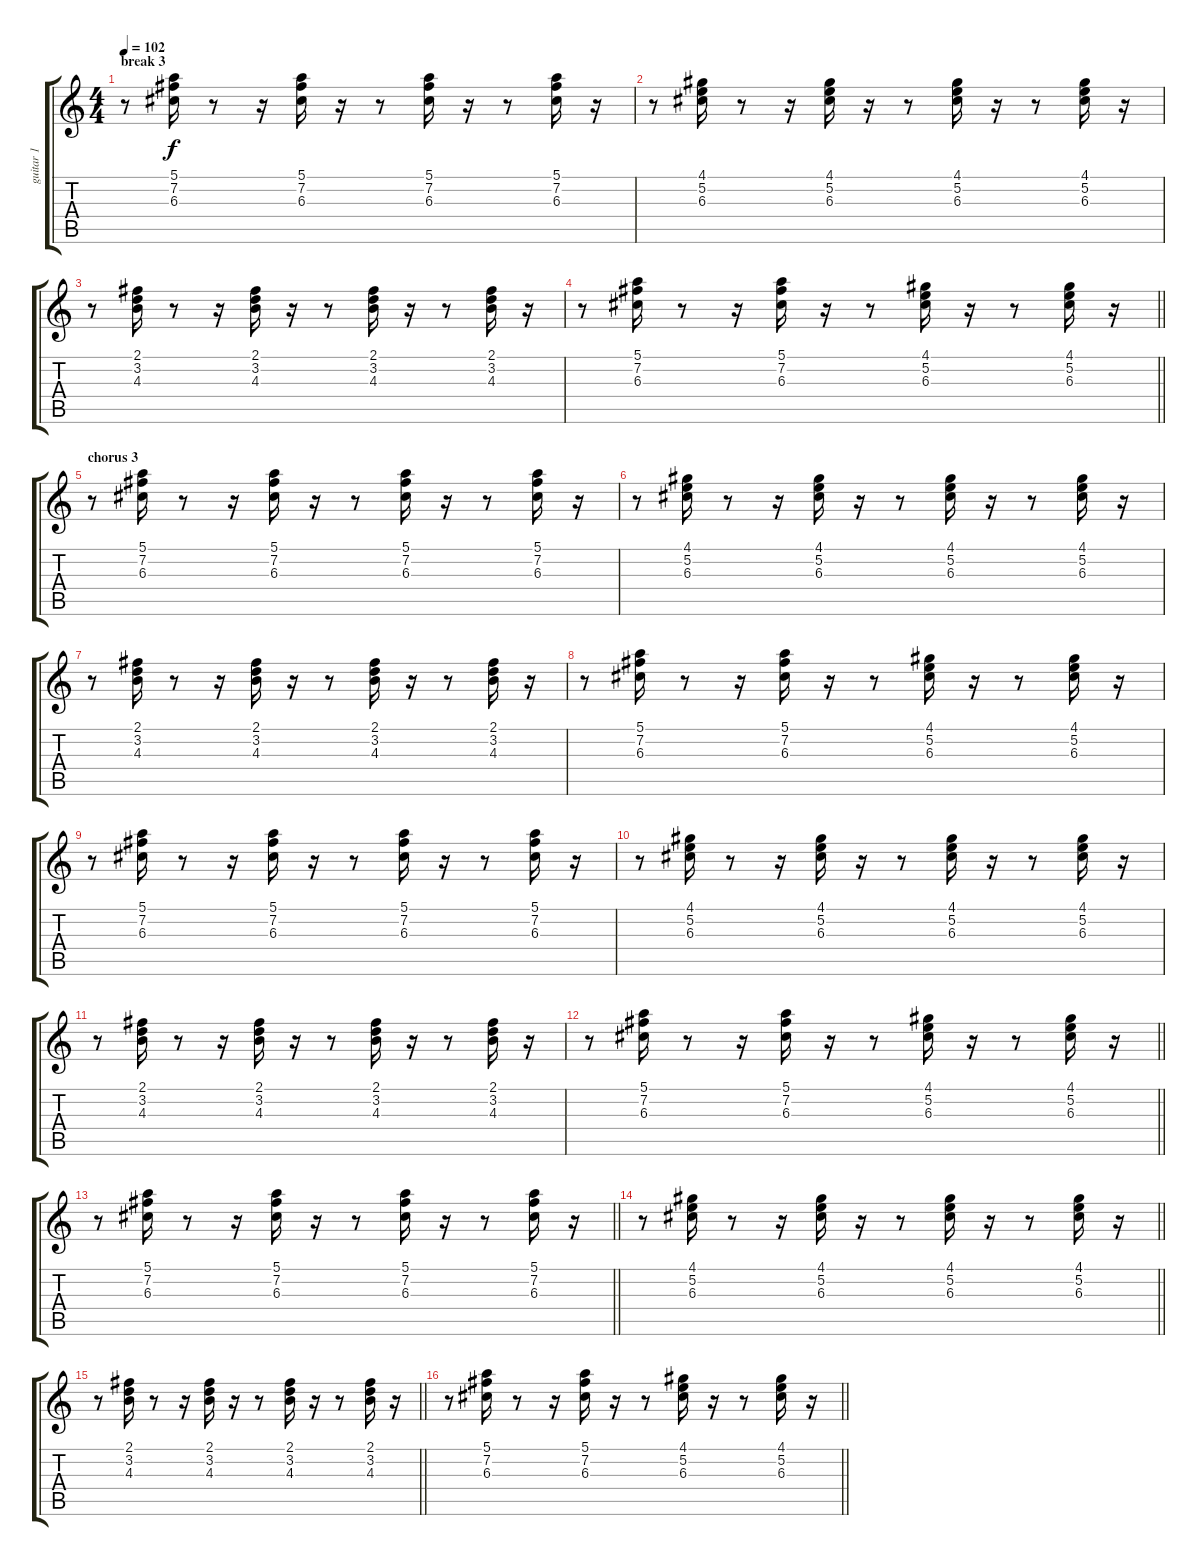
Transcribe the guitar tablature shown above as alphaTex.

\track ("guitar 1" "guitar 1") {instrument overdrivenguitar}
\staff {score tabs}
\tuning (E4 B3 G3 D3 A2 E2) {hide}
\ts (4 4)
\section ("" "break 3")
\tempo 102
\clef g2
\ks c
r.8{dy mp volume 16 instrument electricguitarjazz} (5.1 7.2 6.3).16{dy f} r.8 r.16 (5.1 7.2 6.3).16 r.16 r.8 (5.1 7.2 6.3).16 r.16 r.8 (5.1 7.2 6.3).16 r.16 |
r.8 (4.1 5.2 6.3).16 r.8 r.16 (4.1 5.2 6.3).16 r.16 r.8 (4.1 5.2 6.3).16 r.16 r.8 (4.1 5.2 6.3).16 r.16 |
r.8 (2.1 3.2 4.3).16 r.8 r.16 (2.1 3.2 4.3).16 r.16 r.8 (2.1 3.2 4.3).16 r.16 r.8 (2.1 3.2 4.3).16 r.16 |
\barLineRight lightlight
r.8 (5.1 7.2 6.3).16 r.8 r.16 (5.1 7.2 6.3).16 r.16 r.8 (4.1 5.2 6.3).16 r.16 r.8 (4.1 5.2 6.3).16 r.16 |
\section ("" "chorus 3")
r.8 (5.1 7.2 6.3).16 r.8 r.16 (5.1 7.2 6.3).16 r.16 r.8 (5.1 7.2 6.3).16 r.16 r.8 (5.1 7.2 6.3).16 r.16 |
r.8 (4.1 5.2 6.3).16 r.8 r.16 (4.1 5.2 6.3).16 r.16 r.8 (4.1 5.2 6.3).16 r.16 r.8 (4.1 5.2 6.3).16 r.16 |
r.8 (2.1 3.2 4.3).16 r.8 r.16 (2.1 3.2 4.3).16 r.16 r.8 (2.1 3.2 4.3).16 r.16 r.8 (2.1 3.2 4.3).16 r.16 |
r.8 (5.1 7.2 6.3).16 r.8 r.16 (5.1 7.2 6.3).16 r.16 r.8 (4.1 5.2 6.3).16 r.16 r.8 (4.1 5.2 6.3).16 r.16 |
r.8 (5.1 7.2 6.3).16 r.8 r.16 (5.1 7.2 6.3).16 r.16 r.8 (5.1 7.2 6.3).16 r.16 r.8 (5.1 7.2 6.3).16 r.16 |
r.8 (4.1 5.2 6.3).16 r.8 r.16 (4.1 5.2 6.3).16 r.16 r.8 (4.1 5.2 6.3).16 r.16 r.8 (4.1 5.2 6.3).16 r.16 |
r.8 (2.1 3.2 4.3).16 r.8 r.16 (2.1 3.2 4.3).16 r.16 r.8 (2.1 3.2 4.3).16 r.16 r.8 (2.1 3.2 4.3).16 r.16 |
\barLineRight lightlight
r.8 (5.1 7.2 6.3).16 r.8 r.16 (5.1 7.2 6.3).16 r.16 r.8 (4.1 5.2 6.3).16 r.16 r.8 (4.1 5.2 6.3).16 r.16 |
\barLineRight lightlight
r.8 (5.1 7.2 6.3).16 r.8 r.16 (5.1 7.2 6.3).16 r.16 r.8 (5.1 7.2 6.3).16 r.16 r.8 (5.1 7.2 6.3).16 r.16 |
\barLineRight lightlight
r.8 (4.1 5.2 6.3).16 r.8 r.16 (4.1 5.2 6.3).16 r.16 r.8 (4.1 5.2 6.3).16 r.16 r.8 (4.1 5.2 6.3).16 r.16 |
\barLineRight lightlight
r.8 (2.1 3.2 4.3).16 r.8 r.16 (2.1 3.2 4.3).16 r.16 r.8 (2.1 3.2 4.3).16 r.16 r.8 (2.1 3.2 4.3).16 r.16 |
\barLineRight lightlight
r.8 (5.1 7.2 6.3).16 r.8 r.16 (5.1 7.2 6.3).16 r.16 r.8 (4.1 5.2 6.3).16 r.16 r.8 (4.1 5.2 6.3).16 r.16
